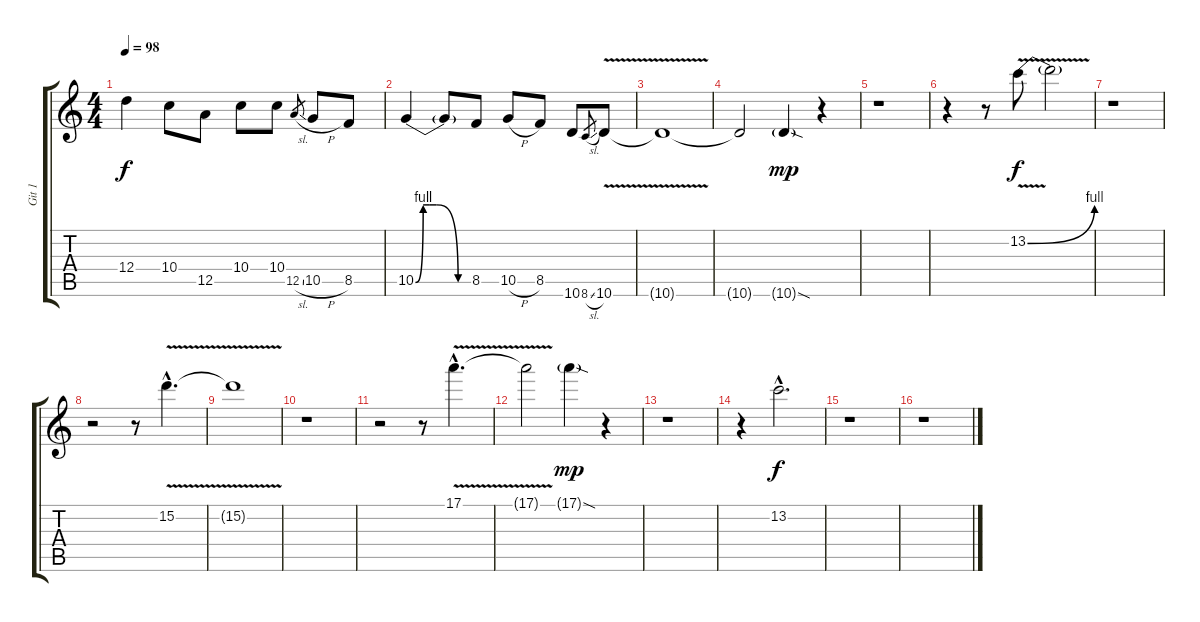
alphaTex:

\track ("Git 1" "Git 1") {instrument distortionguitar}
\staff {score tabs}
\tuning (E4 B3 G3 D3 A2 E2) {hide}
\ts (4 4)
\tempo 98
\clef g2
\ks c
12.4.4{dy f} 10.4.8 12.5.8 10.4.8 10.4.8 12.5{sl}.8{gr} 10.5{h}.8 8.5.8 |
10.5{be (custom 0 0 8 4 15 4 22 4 45 0 60 0)}.4 10.5{t}.8 8.5.8 10.5{h}.8 8.5.8 10.6.8 8.6{sl}.8{gr} 10.6{v}.8 |
10.6{t}.1 |
10.6{t}.2 10.6{sod g}.4{dy mp} r.4 |
r.1 |
r.4 r.8 13.2{be (bend 0 0 60 4) v}.8{dy f} 13.2{t}.2 |
r.1 |
r.2 r.8 15.2{v hac}.4{d} |
15.2{t}.1 |
r.1 |
r.2 r.8 17.1{v hac}.4{d} |
17.1{t}.2 17.1{sod g}.4{dy mp} r.4 |
r.1 |
r.4 13.2{hac}.2{d dy f} |
r.1 |
r.1
